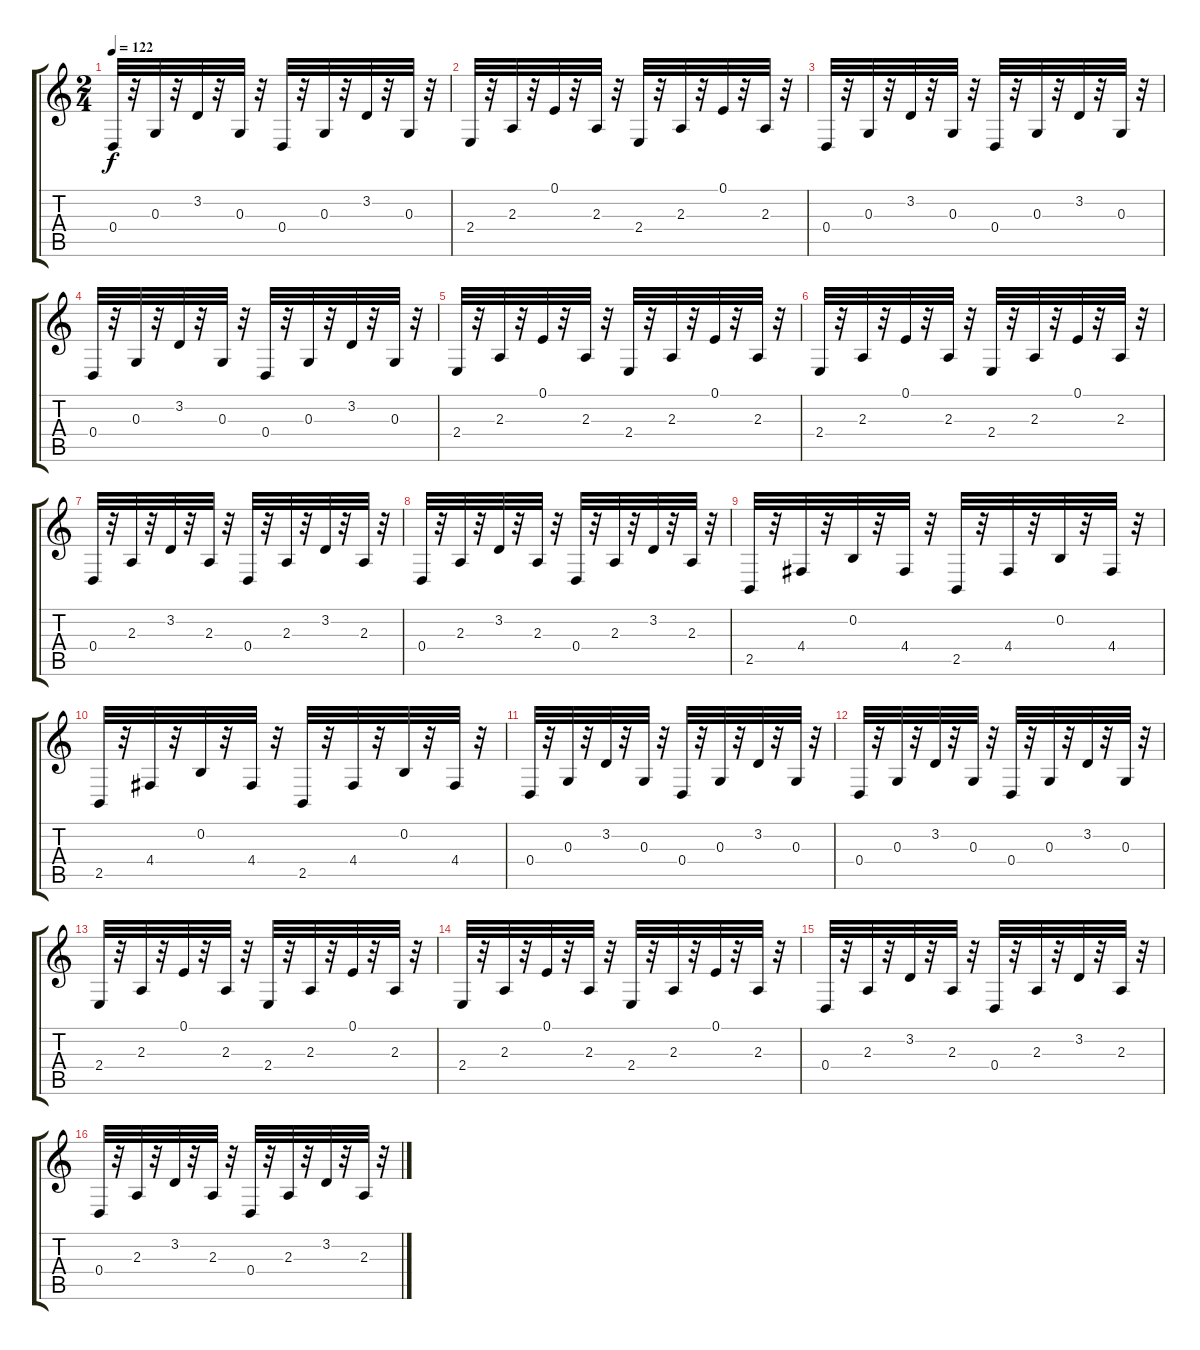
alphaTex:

\track "" {instrument lead8bassandlead}
\staff {score tabs}
\tuning (E4 B3 G3 D3 A2 E2) {hide}
\ts (2 4)
\tempo 122
\clef g2
\ks c
0.4.32{dy f} r.32 0.3.32 r.32 3.2.32 r.32 0.3.32 r.32 0.4.32 r.32 0.3.32 r.32 3.2.32 r.32 0.3.32 r.32 |
2.4.32 r.32 2.3.32 r.32 0.1.32 r.32 2.3.32 r.32 2.4.32 r.32 2.3.32 r.32 0.1.32 r.32 2.3.32 r.32 |
0.4.32 r.32 0.3.32 r.32 3.2.32 r.32 0.3.32 r.32 0.4.32 r.32 0.3.32 r.32 3.2.32 r.32 0.3.32 r.32 |
0.4.32 r.32 0.3.32 r.32 3.2.32 r.32 0.3.32 r.32 0.4.32 r.32 0.3.32 r.32 3.2.32 r.32 0.3.32 r.32 |
2.4.32 r.32 2.3.32 r.32 0.1.32 r.32 2.3.32 r.32 2.4.32 r.32 2.3.32 r.32 0.1.32 r.32 2.3.32 r.32 |
2.4.32 r.32 2.3.32 r.32 0.1.32 r.32 2.3.32 r.32 2.4.32 r.32 2.3.32 r.32 0.1.32 r.32 2.3.32 r.32 |
0.4.32 r.32 2.3.32 r.32 3.2.32 r.32 2.3.32 r.32 0.4.32 r.32 2.3.32 r.32 3.2.32 r.32 2.3.32 r.32 |
0.4.32 r.32 2.3.32 r.32 3.2.32 r.32 2.3.32 r.32 0.4.32 r.32 2.3.32 r.32 3.2.32 r.32 2.3.32 r.32 |
2.5.32 r.32 4.4.32 r.32 0.2.32 r.32 4.4.32 r.32 2.5.32 r.32 4.4.32 r.32 0.2.32 r.32 4.4.32 r.32 |
2.5.32 r.32 4.4.32 r.32 0.2.32 r.32 4.4.32 r.32 2.5.32 r.32 4.4.32 r.32 0.2.32 r.32 4.4.32 r.32 |
0.4.32 r.32 0.3.32 r.32 3.2.32 r.32 0.3.32 r.32 0.4.32 r.32 0.3.32 r.32 3.2.32 r.32 0.3.32 r.32 |
0.4.32 r.32 0.3.32 r.32 3.2.32 r.32 0.3.32 r.32 0.4.32 r.32 0.3.32 r.32 3.2.32 r.32 0.3.32 r.32 |
2.4.32 r.32 2.3.32 r.32 0.1.32 r.32 2.3.32 r.32 2.4.32 r.32 2.3.32 r.32 0.1.32 r.32 2.3.32 r.32 |
2.4.32 r.32 2.3.32 r.32 0.1.32 r.32 2.3.32 r.32 2.4.32 r.32 2.3.32 r.32 0.1.32 r.32 2.3.32 r.32 |
0.4.32 r.32 2.3.32 r.32 3.2.32 r.32 2.3.32 r.32 0.4.32 r.32 2.3.32 r.32 3.2.32 r.32 2.3.32 r.32 |
0.4.32 r.32 2.3.32 r.32 3.2.32 r.32 2.3.32 r.32 0.4.32 r.32 2.3.32 r.32 3.2.32 r.32 2.3.32 r.32
